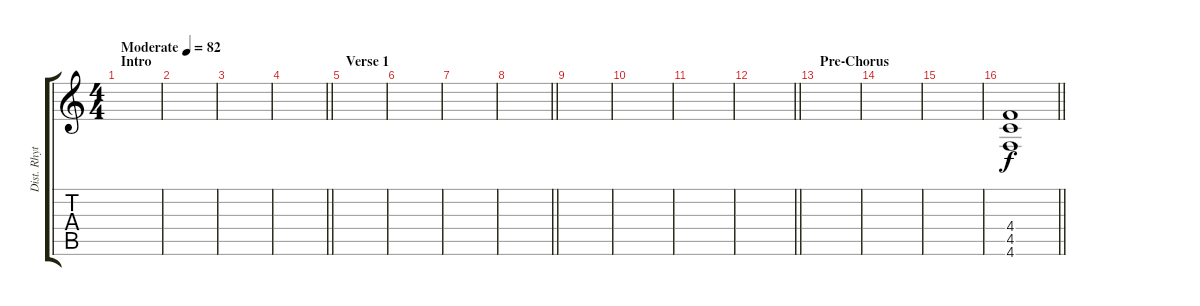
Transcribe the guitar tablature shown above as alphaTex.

\track ("Dist. Rhytm Guitar [R]" "Dist. Rhyt") {instrument distortionguitar}
\staff {score tabs}
\tuning (Eb4 Bb3 Gb3 Db3 Ab2 Db2) {hide}
\ts (4 4)
\section ("" "Intro")
\tempo (82 "Moderate")
\clef g2
\ks c
|
|
|
\barLineRight lightlight
|
\section ("" "Verse 1")
|
|
|
\barLineRight lightlight
|
|
|
|
\barLineRight lightlight
|
\section ("" "Pre-Chorus")
|
|
|
\barLineRight lightlight
(4.4 4.5 4.6).1
